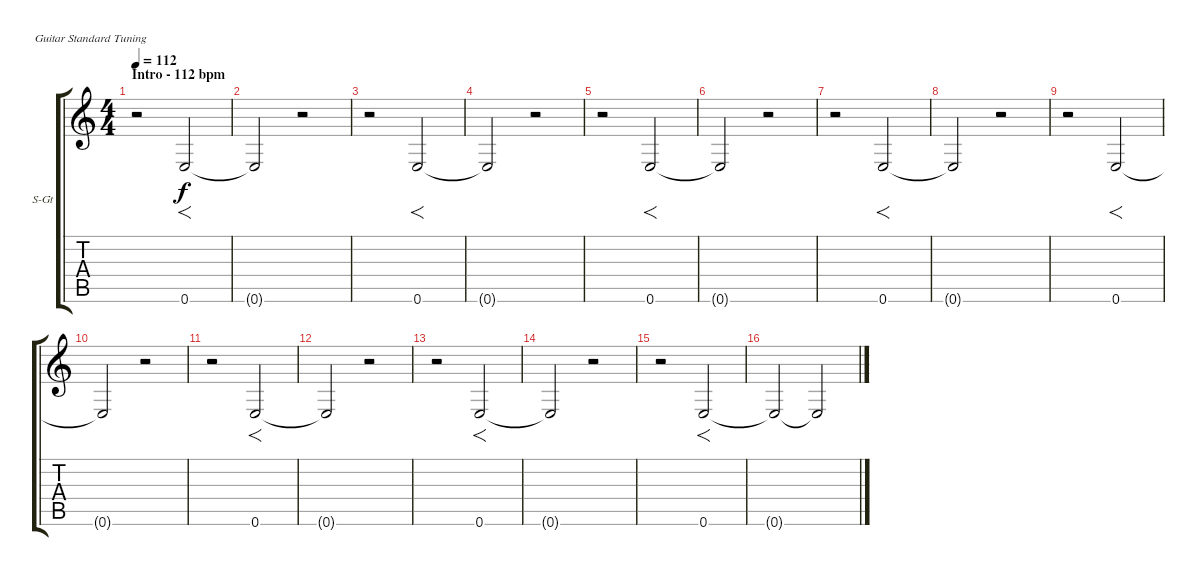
\bracketExtendMode groupsimilarinstruments
\firstSystemTrackNameOrientation horizontal
\otherSystemsTrackNameOrientation horizontal
\track ("Keyboards" "S-Gt") {instrument stringensemble1}
\staff {score tabs}
\tuning (E4 B3 G3 D3 A2 E2)
\displaytranspose 12
\ts (4 4)
\beaming (8 2 2 2 2)
\section ("" "Intro - 112 bpm")
\tempo 112
\clef g2
\ks c
r.2{dy f instrument stringensemble1} 0.6.2{f} |
0.6{t}.2 r.2 |
r.2 0.6.2{f} |
0.6{t}.2 r.2 |
r.2 0.6.2{f} |
0.6{t}.2 r.2 |
r.2 0.6.2{f} |
0.6{t}.2 r.2 |
r.2 0.6.2{f} |
0.6{t}.2 r.2 |
r.2 0.6.2{f} |
0.6{t}.2 r.2 |
r.2 0.6.2{f} |
0.6{t}.2 r.2 |
r.2 0.6.2{f} |
0.6{t}.2 0.6{t}.2
